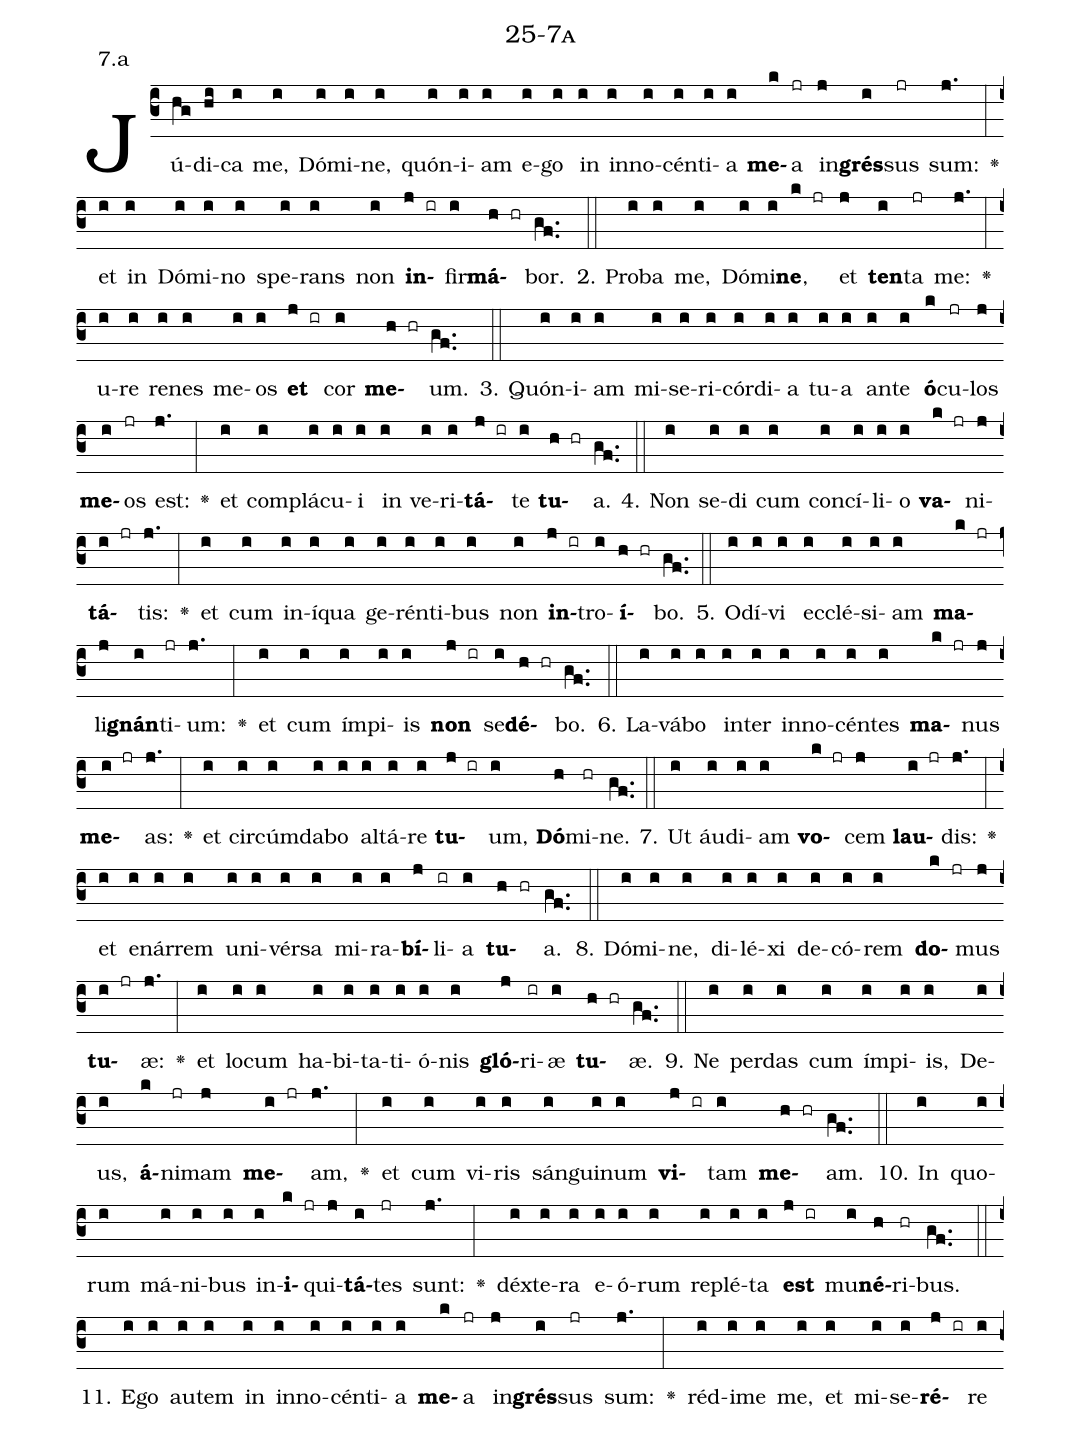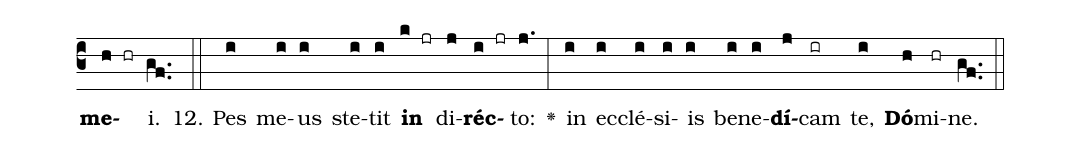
name: 25-7a;
annotation: 7.a;
%%
(c3)Jú(hg)di(hi)ca(i) me,(i) Dó(i)mi(i)ne,(i) quón(i)i(i)am(i) e(i)go(i) in(i) in(i)no(i)cén(i)ti(i)a(i) <b>me</b>(k)a(jr) in(j)<b>grés</b>(i)sus(jr) sum:(j.) <v>\greheightstar</v>(:) et(i) in(i) Dó(i)mi(i)no(i) spe(i)rans(i) non(i) <b>in</b>(j ir)fir(i)<b>má</b>(h hr)bor.(gf..) (::)
2. Pro(i)ba(i) me,(i) Dó(i)mi(i)<b>ne</b>,(k jr) et(j) <b>ten</b>(i)ta(jr) me:(j.) <v>\greheightstar</v>(:) u(i)re(i) re(i)nes(i) me(i)os(i) <b>et</b>(j ir) cor(i) <b>me</b>(h hr)um.(gf..) (::)
3. Quón(i)i(i)am(i) mi(i)se(i)ri(i)cór(i)di(i)a(i) tu(i)a(i) an(i)te(i) <b>ó</b>(k)cu(jr)los(j) <b>me</b>(i)os(jr) est:(j.) <v>\greheightstar</v>(:) et(i) com(i)plá(i)cu(i)i(i) in(i) ve(i)ri(i)<b>tá</b>(j ir)te(i) <b>tu</b>(h hr)a.(gf..) (::)
4. Non(i) se(i)di(i) cum(i) con(i)cí(i)li(i)o(i) <b>va</b>(k jr)ni(j)<b>tá</b>(i jr)tis:(j.) <v>\greheightstar</v>(:) et(i) cum(i) in(i)í(i)qua(i) ge(i)rén(i)ti(i)bus(i) non(i) <b>in</b>(j ir)tro(i)<b>í</b>(h hr)bo.(gf..) (::)
5. O(i)dí(i)vi(i) ec(i)clé(i)si(i)am(i) <b>ma</b>(k jr)li(j)<b>gnán</b>(i)ti(jr)um:(j.) <v>\greheightstar</v>(:) et(i) cum(i) ím(i)pi(i)is(i) <b>non</b>(j ir) se(i)<b>dé</b>(h hr)bo.(gf..) (::)
6. La(i)vá(i)bo(i) in(i)ter(i) in(i)no(i)cén(i)tes(i) <b>ma</b>(k jr)nus(j) <b>me</b>(i jr)as:(j.) <v>\greheightstar</v>(:) et(i) cir(i)cúm(i)da(i)bo(i) al(i)tá(i)re(i) <b>tu</b>(j ir)um,(i) <b>Dó</b>(h)mi(hr)ne.(gf..) (::)
7. Ut(i) áu(i)di(i)am(i) <b>vo</b>(k jr)cem(j) <b>lau</b>(i jr)dis:(j.) <v>\greheightstar</v>(:) et(i) e(i)nár(i)rem(i) u(i)ni(i)vér(i)sa(i) mi(i)ra(i)<b>bí</b>(j)li(ir)a(i) <b>tu</b>(h hr)a.(gf..) (::)
8. Dó(i)mi(i)ne,(i) di(i)lé(i)xi(i) de(i)có(i)rem(i) <b>do</b>(k jr)mus(j) <b>tu</b>(i jr)æ:(j.) <v>\greheightstar</v>(:) et(i) lo(i)cum(i) ha(i)bi(i)ta(i)ti(i)ó(i)nis(i) <b>gló</b>(j)ri(ir)æ(i) <b>tu</b>(h hr)æ.(gf..) (::)
9. Ne(i) per(i)das(i) cum(i) ím(i)pi(i)is,(i) De(i)us,(i) <b>á</b>(k)ni(jr)mam(j) <b>me</b>(i jr)am,(j.) <v>\greheightstar</v>(:) et(i) cum(i) vi(i)ris(i) sán(i)gui(i)num(i) <b>vi</b>(j ir)tam(i) <b>me</b>(h hr)am.(gf..) (::)
10. In(i) quo(i)rum(i) má(i)ni(i)bus(i) in(i)<b>i</b>(k jr)qui(j)<b>tá</b>(i)tes(jr) sunt:(j.) <v>\greheightstar</v>(:) déx(i)te(i)ra(i) e(i)ó(i)rum(i) re(i)plé(i)ta(i) <b>est</b>(j ir) mu(i)<b>né</b>(h)ri(hr)bus.(gf..) (::)
11. E(i)go(i) au(i)tem(i) in(i) in(i)no(i)cén(i)ti(i)a(i) <b>me</b>(k)a(jr) in(j)<b>grés</b>(i)sus(jr) sum:(j.) <v>\greheightstar</v>(:) réd(i)i(i)me(i) me,(i) et(i) mi(i)se(i)<b>ré</b>(j ir)re(i) <b>me</b>(h hr)i.(gf..) (::)
12. Pes(i) me(i)us(i) ste(i)tit(i) <b>in</b>(k jr) di(j)<b>réc</b>(i jr)to:(j.) <v>\greheightstar</v>(:) in(i) ec(i)clé(i)si(i)is(i) be(i)ne(i)<b>dí</b>(j)cam(ir) te,(i) <b>Dó</b>(h)mi(hr)ne.(gf..) (::)
